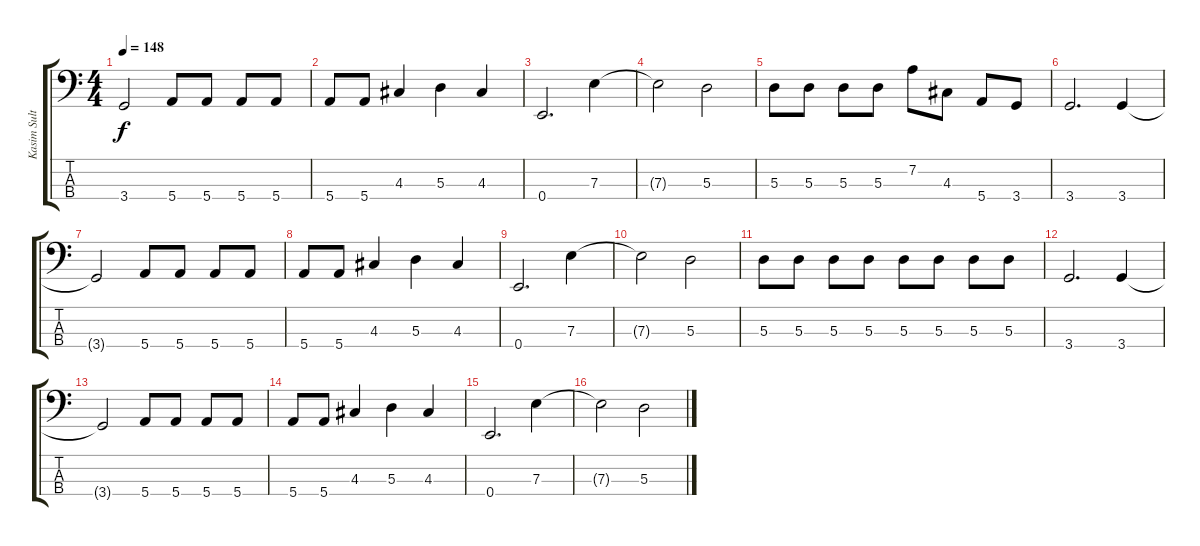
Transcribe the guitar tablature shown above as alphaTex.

\track ("Kasim Sulton" "Kasim Sult") {instrument electricbassfinger}
\staff {score tabs}
\tuning (G2 D2 A1 E1) {hide}
\ts (4 4)
\tempo 148
\clef f4
\ks c
3.4{t}.2{dy f} 5.4.8 5.4.8 5.4.8 5.4.8 |
5.4.8 5.4.8 4.3.4 5.3.4 4.3.4 |
0.4.2{d} 7.3.4 |
7.3{t}.2 5.3.2 |
5.3.8 5.3.8 5.3.8 5.3.8 7.2.8 4.3.8 5.4.8 3.4.8 |
3.4.2{d} 3.4.4 |
3.4{t}.2 5.4.8 5.4.8 5.4.8 5.4.8 |
5.4.8 5.4.8 4.3.4 5.3.4 4.3.4 |
0.4.2{d} 7.3.4 |
7.3{t}.2 5.3.2 |
5.3.8 5.3.8 5.3.8 5.3.8 5.3.8 5.3.8 5.3.8 5.3.8 |
3.4.2{d} 3.4.4 |
3.4{t}.2 5.4.8 5.4.8 5.4.8 5.4.8 |
5.4.8 5.4.8 4.3.4 5.3.4 4.3.4 |
0.4.2{d} 7.3.4 |
7.3{t}.2 5.3.2
